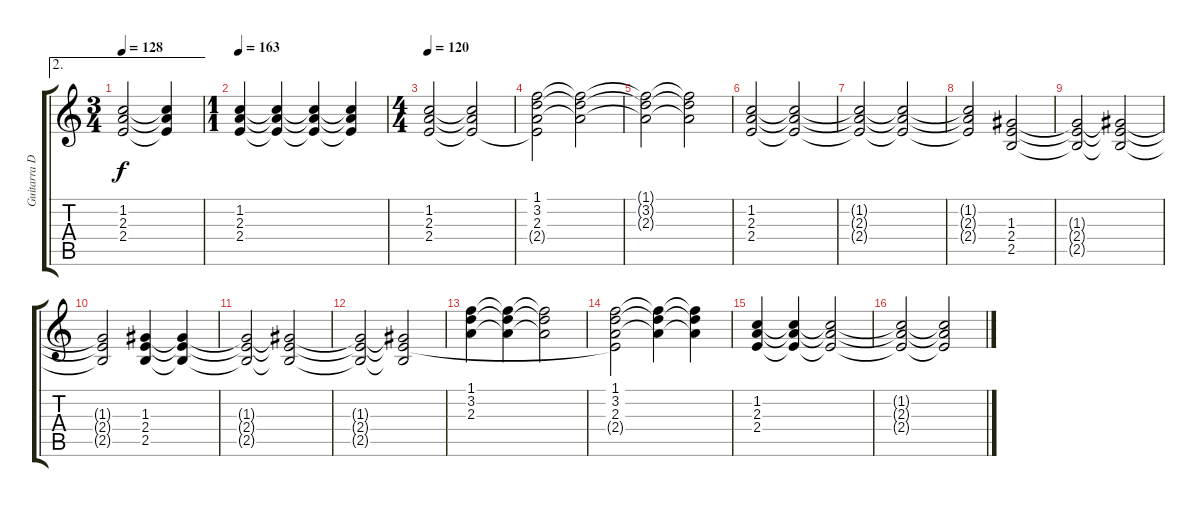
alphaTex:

\track ("Guitarra Distorsionada \"Opcional\"" "Guitarra D") {instrument distortionguitar}
\staff {score tabs}
\tuning (E4 B3 G3 D3 A2 E2) {hide}
\ae 2
\ts (3 4)
\tempo 128
\clef g2
\ks c
(1.2{t} 2.3{t} 2.4{t}).2{dy f} (1.2{t} 2.3{t} 2.4{t}).4 |
\ts (1 1)
\tempo 163
(1.2 2.3 2.4).4 (1.2{t} 2.3{t} 2.4{t}).4 (1.2{t} 2.3{t} 2.4{t}).4 (1.2{t} 2.3{t} 2.4{t}).4 |
\ts (4 4)
\tempo 120
(1.2 2.3 2.4).2 (1.2{t} 2.3{t} 2.4{t}).2 |
(1.1 3.2 2.3 2.4{t}).2 (1.1{t} 3.2{t} 2.3{t}).2 |
(1.1{t} 3.2{t} 2.3{t}).2 (1.1{t} 3.2{t} 2.3{t}).2 |
(1.2 2.3 2.4).2 (1.2{t} 2.3{t} 2.4{t}).2 |
(1.2{t} 2.3{t} 2.4{t}).2 (1.2{t} 2.3{t} 2.4{t}).2 |
(1.2{t} 2.3{t} 2.4{t}).2 (1.3 2.4 2.5).2 |
(1.3{t} 2.4{t} 2.5{t}).2 (1.3{t} 2.4{t} 2.5{t}).2 |
(1.3{t} 2.4{t} 2.5{t}).2 (1.3 2.4 2.5).4 (1.3{t} 2.4{t} 2.5{t}).4 |
(1.3{t} 2.4{t} 2.5{t}).2 (1.3{t} 2.4{t} 2.5{t}).2 |
(1.3{t} 2.4{t} 2.5{t}).2 (1.3{t} 2.4{t} 2.5{t}).2 |
(1.1 3.2 2.3).4 (1.1{t} 3.2{t} 2.3{t}).4 (1.1{t} 3.2{t} 2.3{t}).2 |
(1.1 3.2 2.3 2.4{t}).2 (1.1{t} 3.2{t} 2.3{t}).4 (1.1{t} 3.2{t} 2.3{t}).4 |
(1.2 2.3 2.4).4 (1.2{t} 2.3{t} 2.4{t}).4 (1.2{t} 2.3{t} 2.4{t}).2 |
(1.2{t} 2.3{t} 2.4{t}).2 (1.2{t} 2.3{t} 2.4{t}).2
